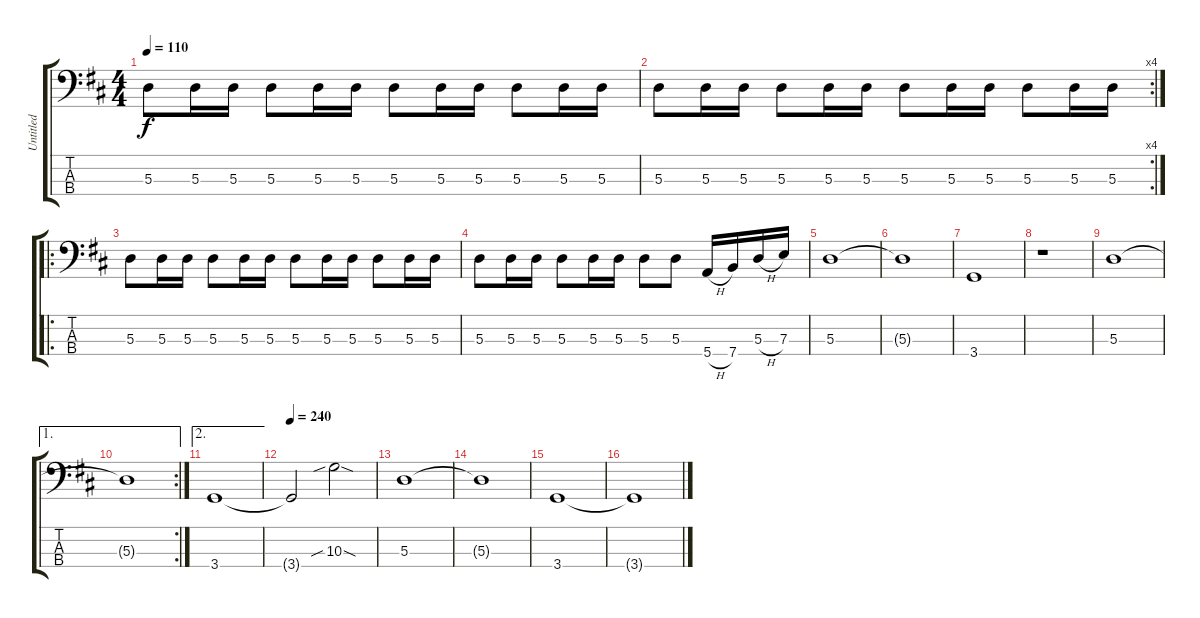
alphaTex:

\track ("Untitled" "Untitled") {instrument electricbassfinger}
\staff {score tabs}
\tuning (G2 D2 A1 E1) {hide}
\ts (4 4)
\tempo 110
\clef f4
\ks d
5.3.8{dy f} 5.3.16 5.3.16 5.3.8 5.3.16 5.3.16 5.3.8 5.3.16 5.3.16 5.3.8 5.3.16 5.3.16 |
\rc 4
5.3.8 5.3.16 5.3.16 5.3.8 5.3.16 5.3.16 5.3.8 5.3.16 5.3.16 5.3.8 5.3.16 5.3.16 |
\ro
5.3.8 5.3.16 5.3.16 5.3.8 5.3.16 5.3.16 5.3.8 5.3.16 5.3.16 5.3.8 5.3.16 5.3.16 |
5.3.8 5.3.16 5.3.16 5.3.8 5.3.16 5.3.16 5.3.8 5.3.8 5.4{h}.16 7.4.16 5.3{h}.16 7.3.16 |
5.3.1 |
5.3{t}.1 |
3.4.1 |
r.1 |
5.3.1 |
\ae 1
\rc 2
5.3{t}.1 |
\ae 2
3.4.1 |
\tempo 240
3.4{t}.2 10.3{sib sod}.2 |
5.3.1 |
5.3{t}.1 |
3.4.1 |
3.4{t}.1
